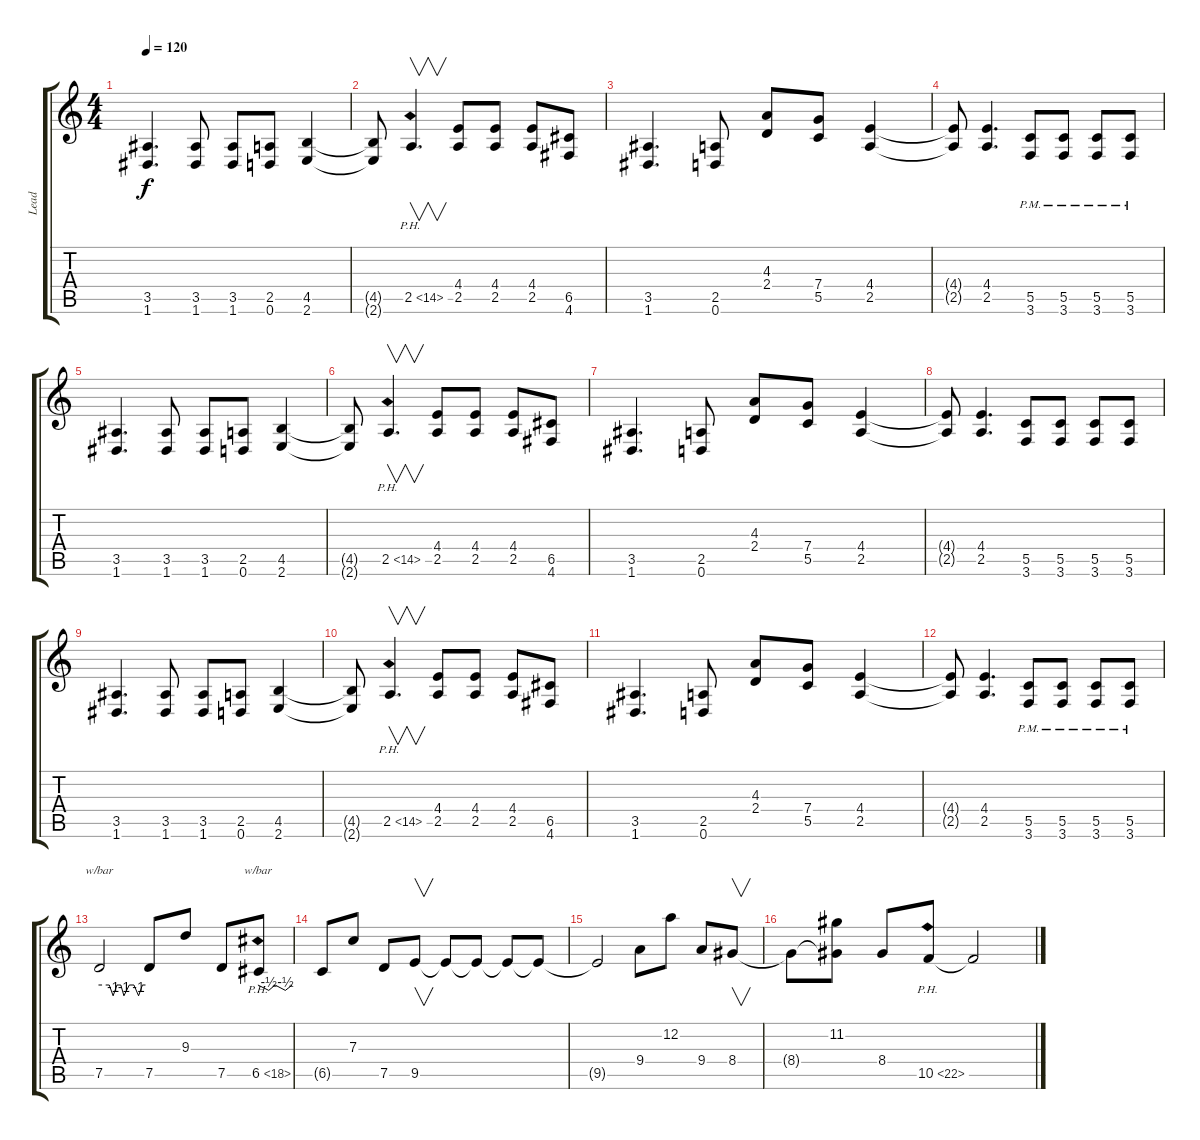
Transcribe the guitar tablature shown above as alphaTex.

\track ("Lead" "Lead") {instrument distortionguitar}
\staff {score tabs}
\tuning (D4 A3 F3 C3 G2 D2) {hide}
\ts (4 4)
\tempo 120
\clef g2
\ks c
(3.5 1.6).4{d dy f} (3.5 1.6).8 (3.5 1.6).8 (2.5 0.6).8 (4.5 2.6).4 |
(4.5{t} 2.6{t}).8 2.5{ph 12}.4{v d} (4.4 2.5).8 (4.4 2.5).8 (4.4 2.5).8 (6.5 4.6).8 |
(3.5 1.6).4{d} (2.5 0.6).8 (4.3 2.4).8 (7.4 5.5).8 (4.4 2.5).4 |
(4.4{t} 2.5{t}).8 (4.4 2.5).4{d} (5.5{pm} 3.6{pm}).8 (5.5{pm} 3.6{pm}).8 (5.5{pm} 3.6{pm}).8 (5.5{pm} 3.6{pm}).8 |
(3.5 1.6).4{d} (3.5 1.6).8 (3.5 1.6).8 (2.5 0.6).8 (4.5 2.6).4 |
(4.5{t} 2.6{t}).8 2.5{ph 12}.4{v d} (4.4 2.5).8 (4.4 2.5).8 (4.4 2.5).8 (6.5 4.6).8 |
(3.5 1.6).4{d} (2.5 0.6).8 (4.3 2.4).8 (7.4 5.5).8 (4.4 2.5).4 |
(4.4{t} 2.5{t}).8 (4.4 2.5).4{d} (5.5 3.6).8 (5.5 3.6).8 (5.5 3.6).8 (5.5 3.6).8 |
(3.5 1.6).4{d} (3.5 1.6).8 (3.5 1.6).8 (2.5 0.6).8 (4.5 2.6).4 |
(4.5{t} 2.6{t}).8 2.5{ph 12}.4{v d} (4.4 2.5).8 (4.4 2.5).8 (4.4 2.5).8 (6.5 4.6).8 |
(3.5 1.6).4{d} (2.5 0.6).8 (4.3 2.4).8 (7.4 5.5).8 (4.4 2.5).4 |
(4.4{t} 2.5{t}).8 (4.4 2.5).4{d} (5.5{pm} 3.6{pm}).8 (5.5{pm} 3.6{pm}).8 (5.5{pm} 3.6{pm}).8 (5.5{pm} 3.6{pm}).8 |
7.5.2{tbe (custom default 0 0 13 0 18 -4 23 0 28 0 32 -4 39 0 45 0 51 -4 56 0 60 0)} 7.5.8 9.3.8 7.5.8 6.5{ph 12}.8{tbe (custom default 0 0 19 -2 30 0 48 -2 60 0)} |
6.5{t}.8 7.3.8 7.5.8 9.5.8{v} 9.5{t}.8 9.5{t}.8 9.5{t}.8 9.5{t}.8 |
9.5{t}.2 9.4.8 12.2.8 9.4.8 8.4.8{v} |
8.4{t}.8 (11.2 8.4{t}).8 8.4.8 10.5{ph 12}.8 10.5{t}.2
